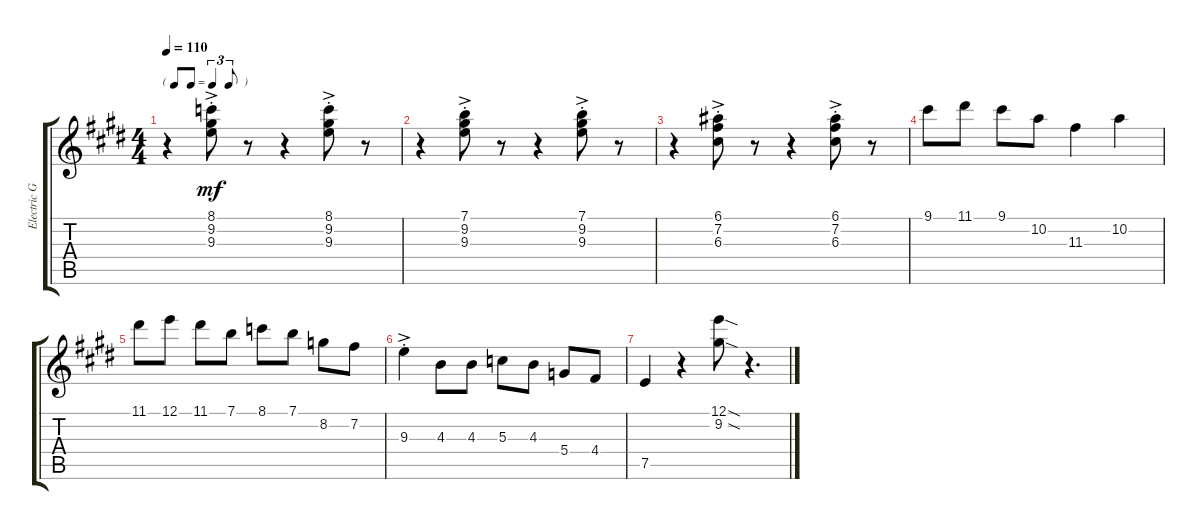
\track ("Electric Guitar" "Electric G") {instrument overdrivenguitar}
\staff {score tabs}
\tuning (E4 B3 G3 D3 A2 E2) {hide}
\ts (4 4)
\tf triplet8th
\tempo 110
\clef g2
\ks e
r.4{dy mf} (8.1{ac st} 9.2{ac st} 9.3{ac st}).8 r.8 r.4 (8.1{ac st} 9.2{ac st} 9.3{ac st}).8 r.8 |
r.4 (7.1{ac st} 9.2{ac st} 9.3{ac st}).8 r.8 r.4 (7.1{ac st} 9.2{ac st} 9.3{ac st}).8 r.8 |
r.4 (6.1{ac st} 7.2{ac st} 6.3{ac st}).8 r.8 r.4 (6.1{ac st} 7.2{ac st} 6.3{ac st}).8 r.8 |
9.1.8 11.1.8 9.1.8 10.2.8 11.3.4 10.2.4 |
11.1.8 12.1.8 11.1.8 7.1.8 8.1.8 7.1.8 8.2.8 7.2.8 |
9.3{ac st}.4 4.3.8 4.3.8 5.3.8 4.3.8 5.4.8 4.4.8 |
7.5.4 r.4 (12.1{sod} 9.2{sod}).8 r.4{d}
